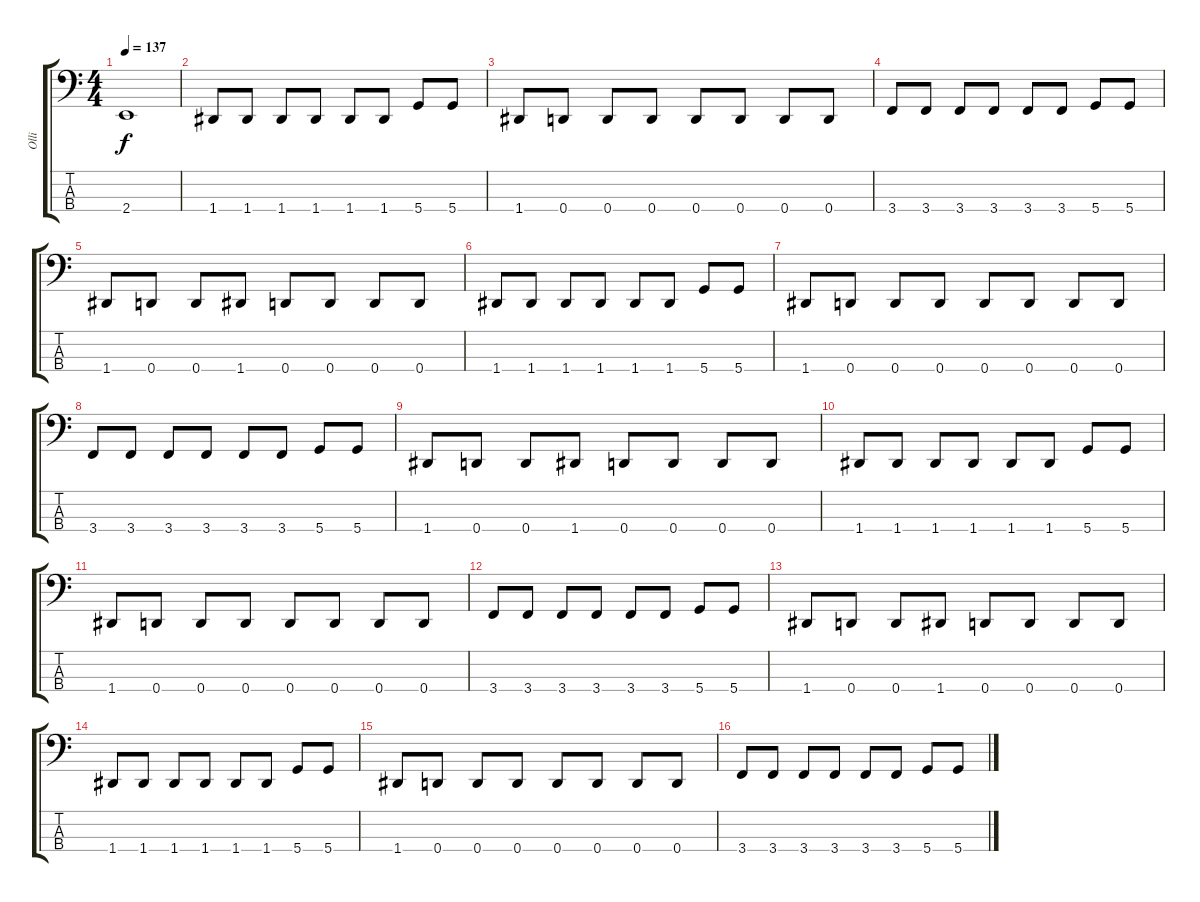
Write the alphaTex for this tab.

\track ("Olli" "Olli") {instrument electricbassfinger}
\staff {score tabs}
\tuning (G2 D2 A1 D1) {hide}
\ts (4 4)
\tempo 137
\clef f4
\ks c
2.4.1{dy f} |
1.4.8 1.4.8 1.4.8 1.4.8 1.4.8 1.4.8 5.4.8 5.4.8 |
1.4.8 0.4.8 0.4.8 0.4.8 0.4.8 0.4.8 0.4.8 0.4.8 |
3.4.8 3.4.8 3.4.8 3.4.8 3.4.8 3.4.8 5.4.8 5.4.8 |
1.4.8 0.4.8 0.4.8 1.4.8 0.4.8 0.4.8 0.4.8 0.4.8 |
1.4.8 1.4.8 1.4.8 1.4.8 1.4.8 1.4.8 5.4.8 5.4.8 |
1.4.8 0.4.8 0.4.8 0.4.8 0.4.8 0.4.8 0.4.8 0.4.8 |
3.4.8 3.4.8 3.4.8 3.4.8 3.4.8 3.4.8 5.4.8 5.4.8 |
1.4.8 0.4.8 0.4.8 1.4.8 0.4.8 0.4.8 0.4.8 0.4.8 |
1.4.8 1.4.8 1.4.8 1.4.8 1.4.8 1.4.8 5.4.8 5.4.8 |
1.4.8 0.4.8 0.4.8 0.4.8 0.4.8 0.4.8 0.4.8 0.4.8 |
3.4.8 3.4.8 3.4.8 3.4.8 3.4.8 3.4.8 5.4.8 5.4.8 |
1.4.8 0.4.8 0.4.8 1.4.8 0.4.8 0.4.8 0.4.8 0.4.8 |
1.4.8 1.4.8 1.4.8 1.4.8 1.4.8 1.4.8 5.4.8 5.4.8 |
1.4.8 0.4.8 0.4.8 0.4.8 0.4.8 0.4.8 0.4.8 0.4.8 |
3.4.8 3.4.8 3.4.8 3.4.8 3.4.8 3.4.8 5.4.8 5.4.8
